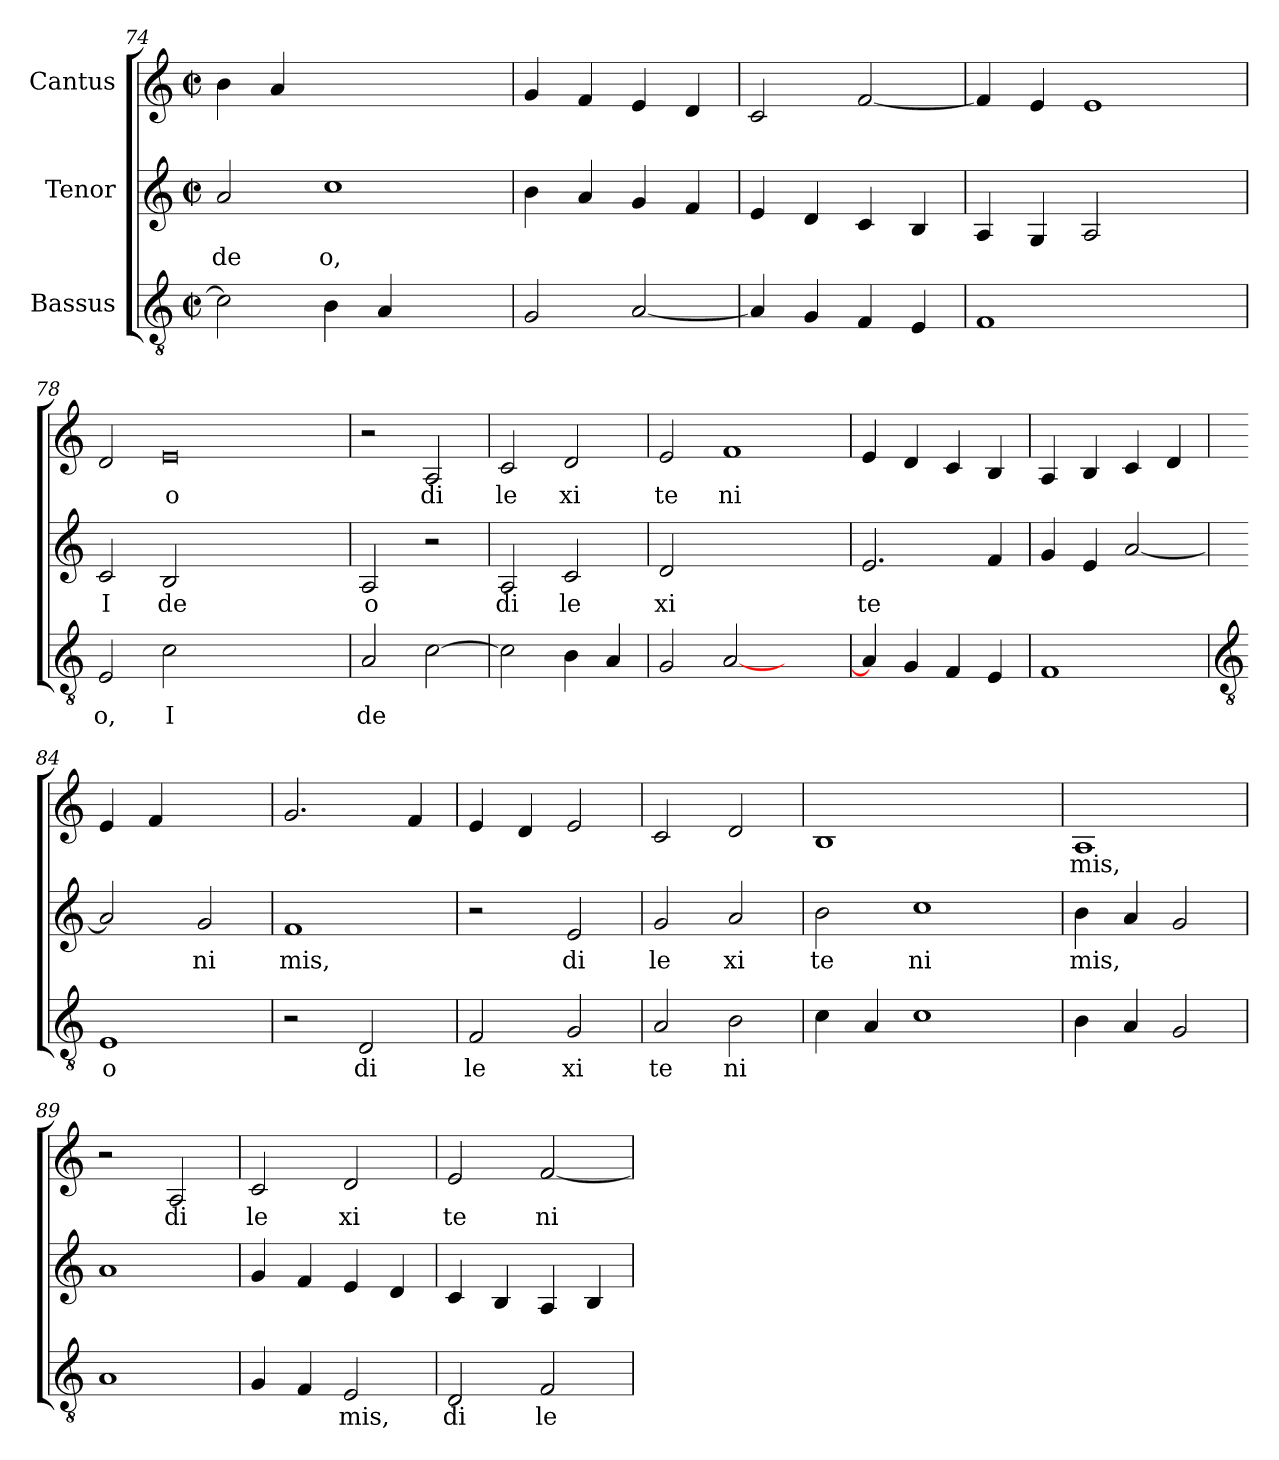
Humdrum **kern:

**kern	**text	**kern	**text	**kern	**text
*part3	*part3	*part2	*part2	*part1	*part1
*staff3	*staff3	*staff2	*staff2	*staff1	*staff1
*I"Bassus	*	*I"Tenor	*	*I"Cantus	*
*clefGv2	*	*clefG2	*	*clefG2	*
*k[]	*	*k[]	*	*k[]	*
*C:	*	*C:	*	*C:	*
*M2/2	*	*M2/2	*	*M2/2	*
*met(c|)	*	*met(c|)	*	*met(c|)	*
=74	=74	=74	=74	=74	=74
!	!	!	!LO:LY:b	!	!
2c\]	.	2a/	de	4b\	.
.	.	.	.	4a/	.
!	!	!	!LO:LY:b	!	!
4B\	.	1cc	o,	1ryy	.
4A/	.	.	.	.	.
2ryy	.	.	.	.	.
!!LO:LB:g=z
=75	=75	=75	=75	=75	=75
2G/	.	4b\	.	4g/	.
.	.	4a/	.	4f/	.
[2A/	.	4g/	.	4e/	.
.	.	4f/	.	4d/	.
=76	=76	=76	=76	=76	=76
4A/]	.	4e/	.	2c/	.
4G/	.	4d/	.	.	.
4F/	.	4c/	.	[2f/	.
4E/	.	4B/	.	.	.
=77	=77	=77	=77	=77	=77
1F	.	4A/	.	4f/]	.
.	.	4G/	.	4e/	.
.	.	2A/	.	1e	.
2ryy	.	2ryy	.	.	.
=78	=78	=78	=78	=78	=78
!	!LO:LY:b	!	!LO:LY:b	!	!
2E/	o,	2c/	I	2d/	.
!	!LO:LY:b	!	!LO:LY:b	!	!LO:LY:b
2c\	I	2B/	de	0e	o
1.ryy	.	1.ryy	.	.	.
=79	=79	=79	=79	=79	=79
!	!LO:LY:b	!	!LO:LY:b	!	!
2A/	de	2A/	o	2r	.
!	!	!	!	!	!LO:LY:b
[2c\	.	2r	.	2A/	di
=80	=80	=80	=80	=80	=80
!	!	!	!LO:LY:b	!	!LO:LY:b
2c\]	.	2A/	di	2c/	le
!	!	!	!LO:LY:b	!	!LO:LY:b
4B\	.	2c/	le	2d/	xi
4A/	.	.	.	.	.
=81	=81	=81	=81	=81	=81
!	!	!	!LO:LY:b	!	!LO:LY:b
2G/	.	2d/	xi	2e/	te
!	!	!	!	!	!LO:LY:b
[2A/	.	1ryy	.	1f	ni
2ryy	.	.	.	.	.
!!LO:LB:g=z
=82	=82	=82	=82	=82	=82
!	!	!	!LO:LY:b	!	!
4A/]	.	2.e/	te	4e/	.
4G/	.	.	.	4d/	.
4F/	.	.	.	4c/	.
4E/	.	4f/	.	4B/	.
=83	=83	=83	=83	=83	=83
1F	.	4g/	.	4A/	.
.	.	4e/	.	4B/	.
.	.	[2a/	.	4c/	.
.	.	.	.	4d/	.
!!LO:LB:g=z
=84	=84	=84	=84	=84	=84
*clefGv2	*	*	*	*	*
!	!LO:LY:b	!	!	!	!
1E	o	2a/]	.	4e/	.
.	.	.	.	4f/	.
!	!	!	!LO:LY:b	!	!
.	.	2g/	ni	2ryy	.
!!LO:LB:g=z
=85	=85	=85	=85	=85	=85
!	!	!	!LO:LY:b	!	!
2r	.	1f	mis,	2.g/	.
!	!LO:LY:b	!	!	!	!
2D/	di	.	.	.	.
.	.	.	.	4f/	.
=86	=86	=86	=86	=86	=86
!	!LO:LY:b	!	!	!	!
2F/	le	2r	.	4e/	.
.	.	.	.	4d/	.
!	!LO:LY:b	!	!LO:LY:b	!	!
2G/	xi	2e/	di	2e/	.
=87	=87	=87	=87	=87	=87
!	!LO:LY:b	!	!LO:LY:b	!	!
2A/	te	2g/	le	2c/	.
!	!LO:LY:b	!	!LO:LY:b	!	!
2B\	ni	2a/	xi	2d/	.
=87A	=87A	=87A	=87A	=87A	=87A
!	!	!	!LO:LY:b	!	!
4c\	.	2b\	te	1B	.
4A/	.	.	.	.	.
!	!	!	!LO:LY:b	!	!
1c	.	1cc	ni	.	.
.	.	.	.	2ryy	.
=88A	=88A	=88A	=88A	=88A	=88A
!	!	!	!LO:LY:b	!	!LO:LY:b
4B\	.	4b\	mis,	1A	mis,
4A/	.	4a/	.	.	.
2G/	.	2g/	.	.	.
=89A	=89A	=89A	=89A	=89A	=89A
1A	.	1a	.	2r	.
!	!	!	!	!	!LO:LY:b
.	.	.	.	2A/	di
=90	=90	=90	=90	=90	=90
!	!	!	!	!	!LO:LY:b
4G/	.	4g/	.	2c/	le
4F/	.	4f/	.	.	.
!	!LO:LY:b	!	!	!	!LO:LY:b
2E/	mis,	4e/	.	2d/	xi
.	.	4d/	.	.	.
=91	=91	=91	=91	=91	=91
!	!LO:LY:b	!	!	!	!LO:LY:b
2D/	di	4c/	.	2e/	te
.	.	4B/	.	.	.
!	!LO:LY:b	!	!	!	!LO:LY:b
2F/	le	4A/	.	[2f/	ni
.	.	4B/	.	.	.
=	=	=	=	=	=
*-	*-	*-	*-	*-	*-
